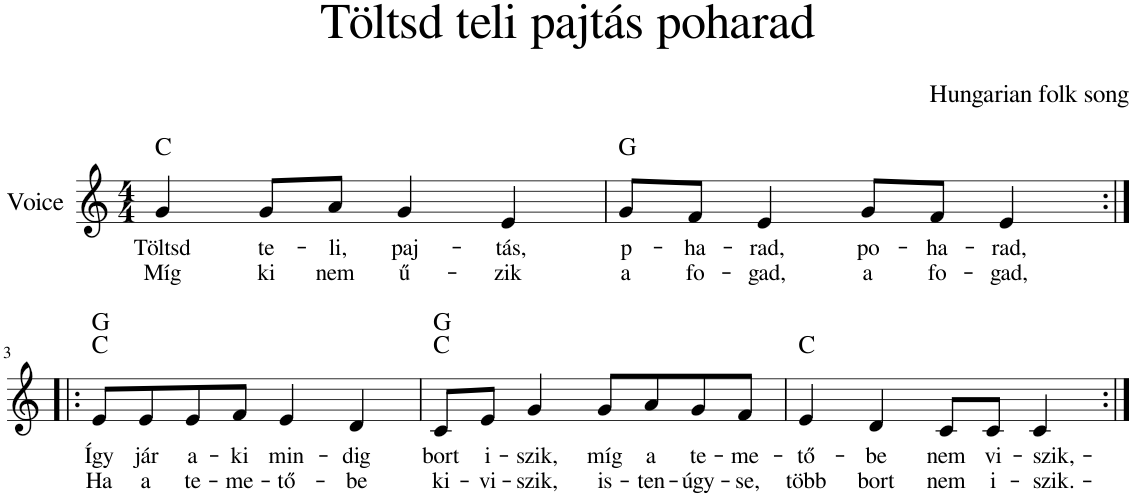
**kern	**text	**text	**harte
*part1	*part1	*part1	*part1
*staff1	*staff1	*staff1	*
*I"Voice	*	*	*
*clefG2	*	*	*
*k[]	*	*	*
*M4/4	*	*	*
=1	=1	=1	=1
!	!LO:LY:b	!LO:LY:b	!
4g/	Töltsd	Míg	C:maj
!	!LO:LY:b	!LO:LY:b	!
8g/L	te-	ki	.
!	!LO:LY:b	!LO:LY:b	!
8a/J	li,	nem	.
!	!LO:LY:b	!LO:LY:b	!
4g/	paj-	ű-	.
!	!LO:LY:b	!LO:LY:b	!
4e/	tás,	-zik	.
=2	=2	=2	=2
!	!LO:LY:b	!LO:LY:b	!
8g/L	p-	a	G:maj
!	!LO:LY:b	!LO:LY:b	!
8f/J	-ha-	fo-	.
!	!LO:LY:b	!LO:LY:b	!
4e/	-rad,	-gad,	.
!	!LO:LY:b	!LO:LY:b	!
8g/L	po-	a	.
!	!LO:LY:b	!LO:LY:b	!
8f/J	-ha-	fo-	.
!	!LO:LY:b	!LO:LY:b	!
4e/	-rad,	-gad,	.
!!LO:LB:g=z
=3:|!|:	=3:|!|:	=3:|!|:	=3:|!|:
!	!LO:LY:b	!LO:LY:b	!
8e/L	Így	Ha	C:maj G:maj
!	!LO:LY:b	!LO:LY:b	!
8e/	jár	a	.
!	!LO:LY:b	!LO:LY:b	!
8e/	a-	te-	.
!	!LO:LY:b	!LO:LY:b	!
8f/J	-ki	-me-	.
!	!LO:LY:b	!LO:LY:b	!
4e/	min-	-tő-	.
!	!LO:LY:b	!LO:LY:b	!
4d/	-dig	-be	.
=4	=4	=4	=4
!	!LO:LY:b	!LO:LY:b	!
8c/L	bort	ki-	C:maj G:maj
!	!LO:LY:b	!LO:LY:b	!
8e/J	i-	-vi-	.
!	!LO:LY:b	!LO:LY:b	!
4g/	-szik,	-szik,	.
!	!LO:LY:b	!LO:LY:b	!
8g/L	míg	is-	.
!	!LO:LY:b	!LO:LY:b	!
8a/	a	-ten-	.
!	!LO:LY:b	!LO:LY:b	!
8g/	te-	-úgy-	.
!	!LO:LY:b	!LO:LY:b	!
8f/J	-me-	se,	.
=5	=5	=5	=5
!	!LO:LY:b	!LO:LY:b	!
4e/	-tő-	több	C:maj
!	!LO:LY:b	!LO:LY:b	!
4d/	-be	bort	.
!	!LO:LY:b	!LO:LY:b	!
8c/L	nem	nem	.
!	!LO:LY:b	!LO:LY:b	!
8c/J	vi-	i-	.
!	!LO:LY:b	!LO:LY:b	!
4c/	-szik,-	-szik.-	.
=:|!	=:|!	=:|!	=:|!
*-	*-	*-	*-
